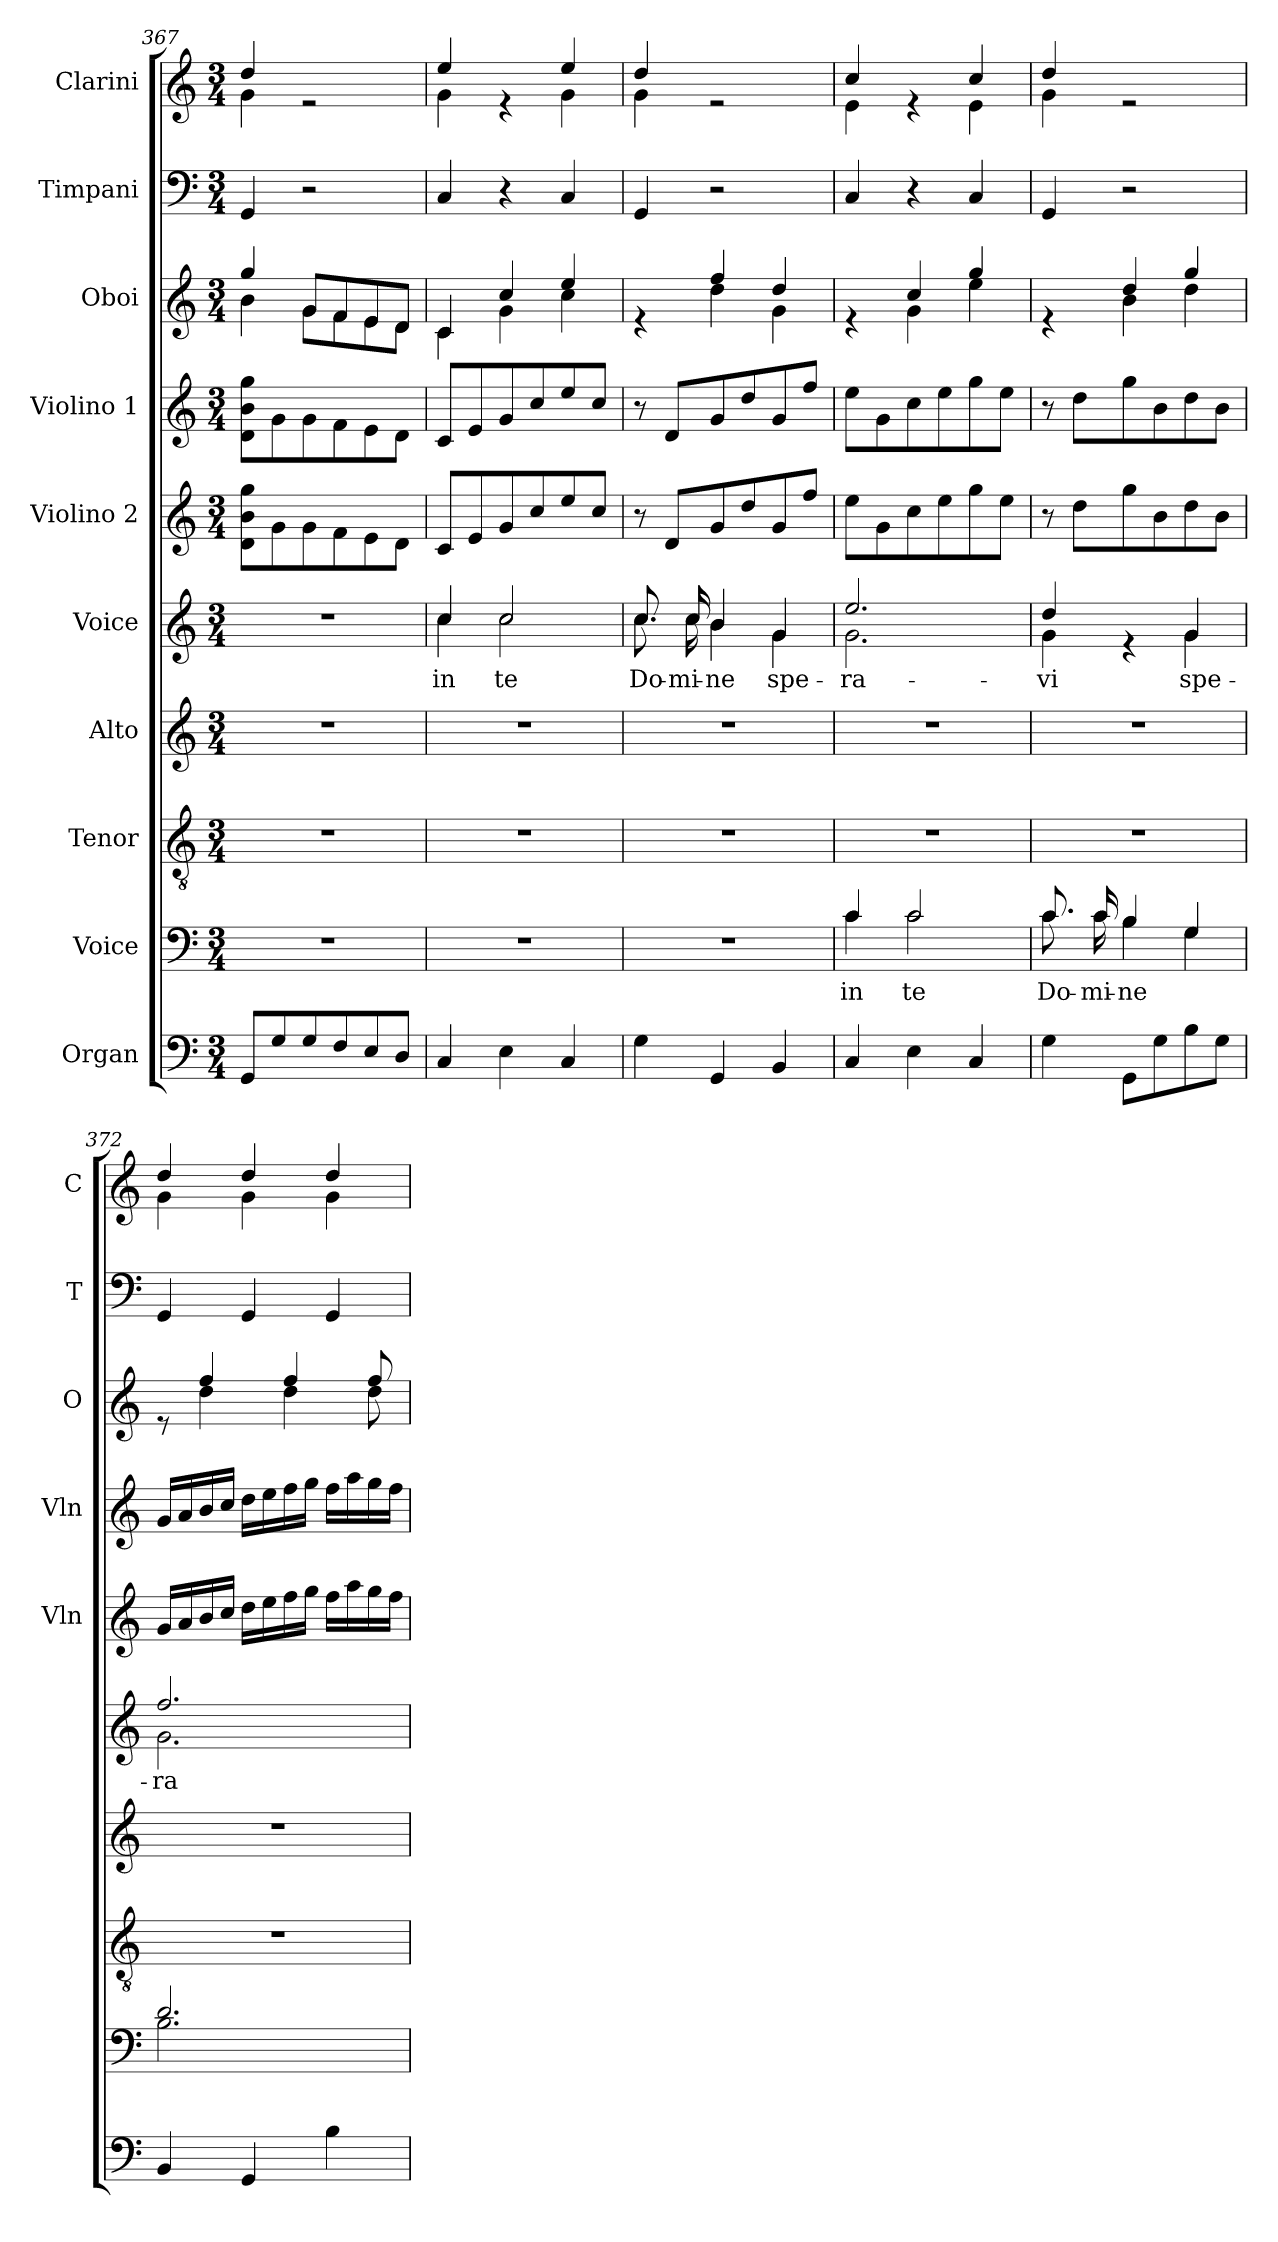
**kern	**kern	**text	**kern	**kern	**kern	**text	**kern	**kern	**kern	**kern	**kern
*part10	*part9	*part9	*part8	*part7	*part6	*part6	*part5	*part4	*part3	*part2	*part1
*staff10	*staff9	*staff9	*staff8	*staff7	*staff6	*staff6	*staff5	*staff4	*staff3	*staff2	*staff1
*I"Organ	*I"Voice	*	*I"Tenor	*I"Alto	*I"Voice	*	*I"Violino 2	*I"Violino 1	*I"Oboi	*I"Timpani	*I"Clarini
*	*	*	*	*	*	*	*I'Vln	*I'Vln	*I'O	*I'T	*I'C
*clefF4	*clefF4	*	*clefGv2	*clefG2	*clefG2	*	*clefG2	*clefG2	*clefG2	*clefF4	*clefG2
*k[]	*k[]	*	*k[]	*k[]	*k[]	*	*k[]	*k[]	*k[]	*k[]	*k[]
*M3/4	*M3/4	*	*M3/4	*M3/4	*M3/4	*	*M3/4	*M3/4	*M3/4	*M3/4	*M3/4
=367	=367	=367	=367	=367	=367	=367	=367	=367	=367	=367	=367
*	*	*	*	*	*	*	*	*	*^	*	*^
8GG/L	2.r	.	2.r	2.r	2.r	.	8d\ 8b\ 8gg\L	8d\ 8b\ 8gg\L	4gg/	4b\	4GG/	4dd/	4g\
8G/	.	.	.	.	.	.	8g\	8g\	.	.	.	.	.
8G/	.	.	.	.	.	.	8g\	8g\	8g/L	8g\L	2r	2re	2ryy
8F/	.	.	.	.	.	.	8f\	8f\	8f/	8f\	.	.	.
8E/	.	.	.	.	.	.	8e\	8e\	8e/	8e\	.	.	.
8D/J	.	.	.	.	.	.	8d\J	8d\J	8d/J	8d\J	.	.	.
=368	=368	=368	=368	=368	=368	=368	=368	=368	=368	=368	=368	=368	=368
!	!	!	!	!	!	!LO:LY:b	!	!	!	!	!	!	!
*	*	*	*	*	*^	*	*	*	*	*	*	*	*
4C/	2.r	.	2.r	2.r	4cc/	4cc\	in	8c/L	8c/L	4c/	4c\	4C/	4ee/	4g\
.	.	.	.	.	.	.	.	8e/	8e/	.	.	.	.	.
!	!	!	!	!	!	!	!LO:LY:b	!	!	!	!	!	!	!
4E\	.	.	.	.	2cc/	2cc\	te	8g/	8g/	4cc/	4g\	4r	4re	4ryy
.	.	.	.	.	.	.	.	8cc/	8cc/	.	.	.	.	.
4C/	.	.	.	.	.	.	.	8ee/	8ee/	4ee/	4cc\	4C/	4ee/	4g\
.	.	.	.	.	.	.	.	8cc/J	8cc/J	.	.	.	.	.
=369	=369	=369	=369	=369	=369	=369	=369	=369	=369	=369	=369	=369	=369	=369
!	!	!	!	!	!	!	!LO:LY:b	!	!	!	!	!	!	!
4G\	2.r	.	2.r	2.r	8.cc/	8.cc\	Do-	8r	8r	4re	4ryy	4GG/	4dd/	4g\
.	.	.	.	.	.	.	.	8d/L	8d/L	.	.	.	.	.
!	!	!	!	!	!	!	!LO:LY:b	!	!	!	!	!	!	!
.	.	.	.	.	16cc/	16cc\	-mi-	.	.	.	.	.	.	.
!	!	!	!	!	!	!	!LO:LY:b	!	!	!	!	!	!	!
4GG/	.	.	.	.	4b/	4b\	-ne	8g/	8g/	4ff/	4dd\	2r	2re	2ryy
.	.	.	.	.	.	.	.	8dd/	8dd/	.	.	.	.	.
!	!	!	!	!	!	!	!LO:LY:b	!	!	!	!	!	!	!
4BB/	.	.	.	.	4g/	4g\	spe-	8g/	8g/	4dd/	4g\	.	.	.
.	.	.	.	.	.	.	.	8ff/J	8ff/J	.	.	.	.	.
!!LO:LB:g=z	!!
=370	=370	=370	=370	=370	=370	=370	=370	=370	=370	=370	=370	=370	=370	=370
!	!	!LO:LY:b	!	!	!	!	!LO:LY:b	!	!	!	!	!	!	!
*	*^	*	*	*	*	*	*	*	*	*	*	*	*	*
4C/	4c/	4c\	in	2.r	2.r	2.ee/	2.g\	-ra-	8ee\L	8ee\L	4re	4ryy	4C/	4cc/	4e\
.	.	.	.	.	.	.	.	.	8g\	8g\	.	.	.	.	.
!	!	!	!LO:LY:b	!	!	!	!	!	!	!	!	!	!	!	!
4E\	2c/	2c\	te	.	.	.	.	.	8cc\	8cc\	4cc/	4g\	4r	4re	4ryy
.	.	.	.	.	.	.	.	.	8ee\	8ee\	.	.	.	.	.
4C/	.	.	.	.	.	.	.	.	8gg\	8gg\	4gg/	4ee\	4C/	4cc/	4e\
.	.	.	.	.	.	.	.	.	8ee\J	8ee\J	.	.	.	.	.
=371	=371	=371	=371	=371	=371	=371	=371	=371	=371	=371	=371	=371	=371	=371	=371
!	!	!	!LO:LY:b	!	!	!	!	!LO:LY:b	!	!	!	!	!	!	!
4G\	8.c/	8.c\	Do-	2.r	2.r	4dd/	4g\	-vi	8r	8r	4re	4ryy	4GG/	4dd/	4g\
.	.	.	.	.	.	.	.	.	8dd\L	8dd\L	.	.	.	.	.
!	!	!	!LO:LY:b	!	!	!	!	!	!	!	!	!	!	!	!
.	16c/	16c\	-mi-	.	.	.	.	.	.	.	.	.	.	.	.
!	!	!	!LO:LY:b	!	!	!	!	!	!	!	!	!	!	!	!
8GG\L	4B/	4B\	-ne	.	.	4re	4ryy	.	8gg\	8gg\	4dd/	4b\	2r	2re	2ryy
8G\	.	.	.	.	.	.	.	.	8b\	8b\	.	.	.	.	.
!	!	!	!	!	!	!	!	!LO:LY:b	!	!	!	!	!	!	!
8B\	4G/	4G\	.	.	.	4g/	4g\	spe-	8dd\	8dd\	4gg/	4dd\	.	.	.
8G\J	.	.	.	.	.	.	.	.	8b\J	8b\J	.	.	.	.	.
=372	=372	=372	=372	=372	=372	=372	=372	=372	=372	=372	=372	=372	=372	=372	=372
!	!	!	!	!	!	!	!	!LO:LY:b	!	!	!	!	!	!	!
4BB/	2.d/	2.B\	.	2.r	2.r	2.ff/	2.g\	-ra-	16g/LL	16g/LL	8re	8ryy	4GG/	4dd/	4g\
.	.	.	.	.	.	.	.	.	16a/	16a/	.	.	.	.	.
.	.	.	.	.	.	.	.	.	16b/	16b/	4ff/	4dd\	.	.	.
.	.	.	.	.	.	.	.	.	16cc/JJ	16cc/JJ	.	.	.	.	.
4GG/	.	.	.	.	.	.	.	.	16dd\LL	16dd\LL	.	.	4GG/	4dd/	4g\
.	.	.	.	.	.	.	.	.	16ee\	16ee\	.	.	.	.	.
.	.	.	.	.	.	.	.	.	16ff\	16ff\	4ff/	4dd\	.	.	.
.	.	.	.	.	.	.	.	.	16gg\JJ	16gg\JJ	.	.	.	.	.
4B\	.	.	.	.	.	.	.	.	16ff\LL	16ff\LL	.	.	4GG/	4dd/	4g\
.	.	.	.	.	.	.	.	.	16aa\	16aa\	.	.	.	.	.
.	.	.	.	.	.	.	.	.	16gg\	16gg\	8ff/	8dd\	.	.	.
.	.	.	.	.	.	.	.	.	16ff\JJ	16ff\JJ	.	.	.	.	.
*	*v	*v	*	*	*	*v	*v	*	*	*	*v	*v	*	*v	*v
=	=	=	=	=	=	=	=	=	=	=	=
*-	*-	*-	*-	*-	*-	*-	*-	*-	*-	*-	*-
